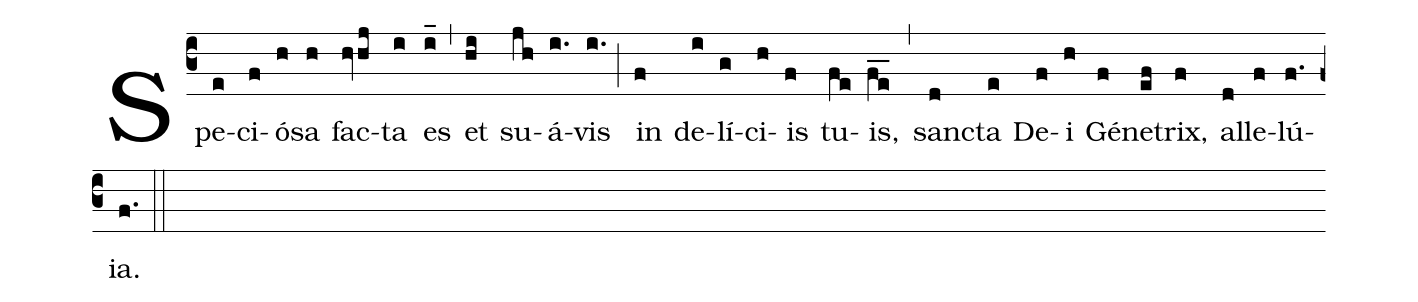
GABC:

%%
(c3) Spe(e)ci(f)<v>\'{o}</v>(h)sa(h) fac(hvhj)ta(i) es(i_) (,) et(hi) su(jh)<v>\'{a}</v>(i.)vis(i.) (;) in(f) de(i)l<v>\'{i}</v>(g)ci(h)is(f) tu(fe)is,(fe__) (,) sanc(d)ta(e) De(f)i(h) G<v>\'{e}</v>(f)ne(ef)trix,(f) al(d)le(f)l<v>\'{u}</v>(f.)ia.(f.) (::)

% http://www.e-codices.unifr.ch/en/sbe/0611/281r
